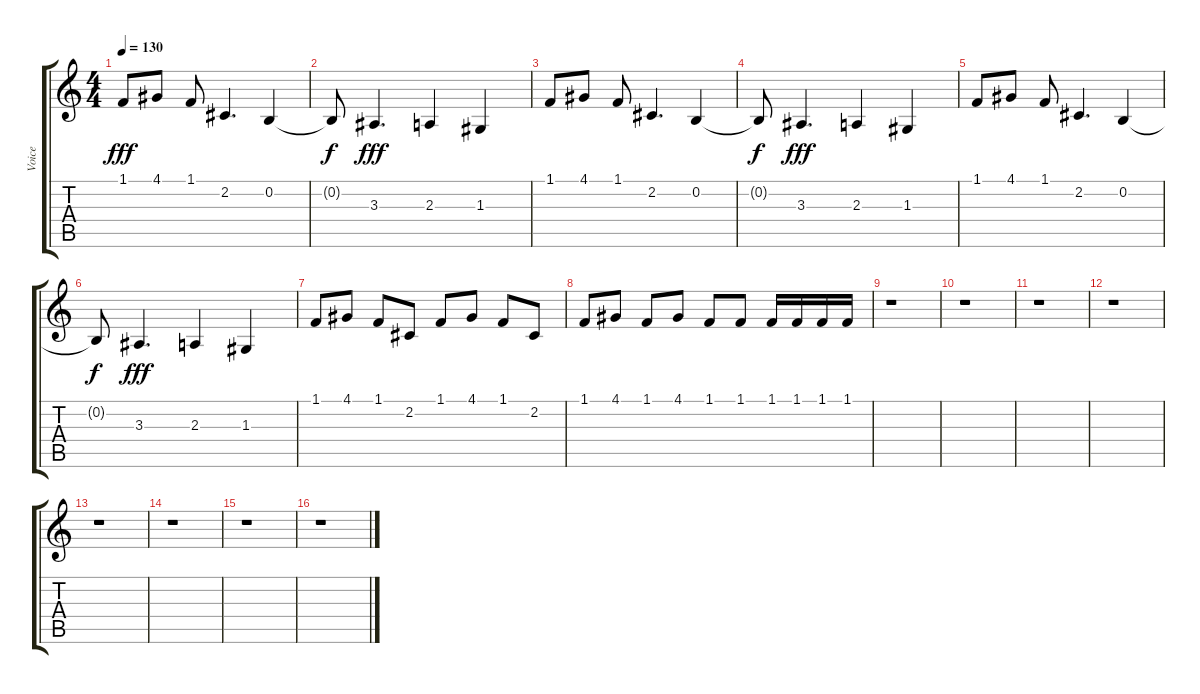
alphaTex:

\track ("Voice" "Voice") {instrument synthvoice}
\staff {score tabs}
\tuning (E4 B3 G3 D3 A2 E2) {hide}
\ts (4 4)
\tempo 130
\clef g2
\ks c
1.1.8{dy fff} 4.1.8 1.1.8 2.2.4{d} 0.2.4 |
0.2{t}.8{dy f} 3.3.4{d dy fff} 2.3.4 1.3.4 |
1.1.8 4.1.8 1.1.8 2.2.4{d} 0.2.4 |
0.2{t}.8{dy f} 3.3.4{d dy fff} 2.3.4 1.3.4 |
1.1.8 4.1.8 1.1.8 2.2.4{d} 0.2.4 |
0.2{t}.8{dy f} 3.3.4{d dy fff} 2.3.4 1.3.4 |
1.1.8 4.1.8 1.1.8 2.2.8 1.1.8 4.1.8 1.1.8 2.2.8 |
1.1.8 4.1.8 1.1.8 4.1.8 1.1.8 1.1.8 1.1.16 1.1.16 1.1.16 1.1.16 |
r.1 |
r.1 |
r.1 |
r.1 |
r.1 |
r.1 |
r.1 |
r.1
